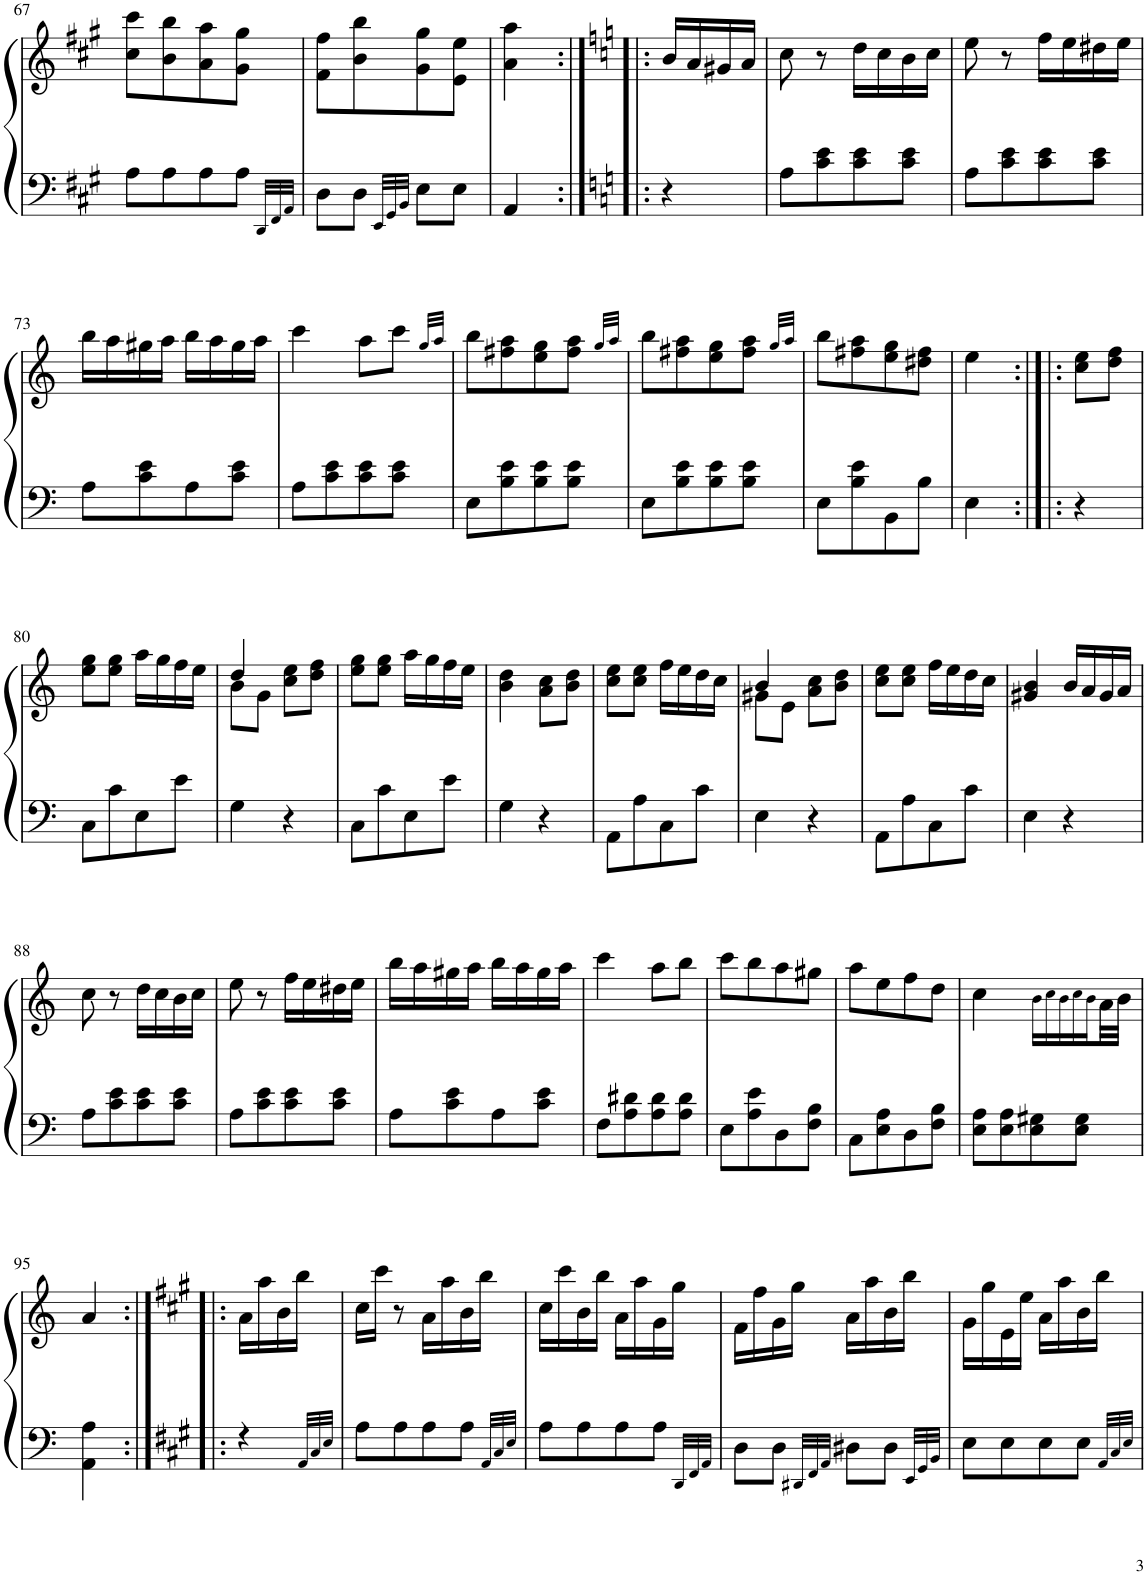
**kern	**kern
*part1	*part1
*staff2	*staff1
*I"Piano	*
*I'Pno	*
!!LO:PB:g=z
*clefF4	*clefG2
*k[f#c#g#]	*k[f#c#g#]
*M2/4	*M2/4
=67	=67
*^	*
8A\L	4..ryy	8cc#\ 8ccc#\L
8A\	.	8b\ 8bb\
8A\	.	8a\ 8aa\
8A\J	.	8g#\ 8gg#\J
*	*Xtuplet	*
.	48DD!/LLL	.
.	48FF#!/	.
.	48AA!/JJJ	.
=68	=68	=68
8D\L	8.ryy	8f#\ 8ff#\L
8D\J	.	8b\ 8bb\
.	48EE!/LLL	.
.	48GG#!/	.
.	48BB!/JJJ	.
8E\L	4ryy	8g#\ 8gg#\
8E\J	.	8e\ 8ee\J
*v	*v	*
=69	=69
4AA/	4a\ 4aa\
=70:|!|:	=70:|!|:
*k[]	*k[]
4r	16b/LL
.	16a/
.	16g#X/
.	16a/JJ
=71	=71
8A\L	8cc\
8c\ 8e\	8r
8c\ 8e\	16dd\LL
.	16cc\
8c\ 8e\J	16b\
.	16cc\JJ
=72	=72
8A\L	8ee\
8c\ 8e\	8r
8c\ 8e\	16ff\LL
.	16ee\
8c\ 8e\J	16dd#X\
.	16ee\JJ
!!LO:LB:g=z
=73	=73
8A\L	16bb\LL
.	16aa\
8c\ 8e\	16gg#X\
.	16aa\JJ
8A\	16bb\LL
.	16aa\
8c\ 8e\J	16gg#\
.	16aa\JJ
=74	=74
*	*^
8A\L	4ccc\	4..ryy
8c\ 8e\	.	.
8c\ 8e\	8aa\L	.
8c\ 8e\J	8ccc\J	.
*	*	*Xtuplet
.	.	48.ryy
.	.	96.gg!/LLL
.	.	96.aa!/JJJ
=75	=75	=75
8E\L	8bb\L	4..ryy
8B\ 8e\	8ff#X\ 8aa\	.
8B\ 8e\	8ee\ 8gg\	.
8B\ 8e\J	8ff#\ 8aa\J	.
.	.	48.ryy
.	.	96.gg!/LLL
.	.	96.aa!/JJJ
=76	=76	=76
8E\L	8bb\L	4..ryy
8B\ 8e\	8ff#X\ 8aa\	.
8B\ 8e\	8ee\ 8gg\	.
8B\ 8e\J	8ff#\ 8aa\J	.
.	.	48.ryy
.	.	96.gg!/LLL
.	.	96.aa!/JJJ
*	*v	*v
=77	=77
8E\L	8bb\L
8B\ 8e\	8ff#X\ 8aa\
8BB\	8ee\ 8gg\
8B\J	8dd#X\ 8ff#\J
=78	=78
4E\	4ee\
=79:|!|:	=79:|!|:
4r	8cc\ 8ee\L
.	8dd\ 8ff\J
!!LO:LB:g=z
=80	=80
8C\L	8ee\ 8gg\L
8c\	8ee\ 8gg\J
8E\	16aa\LL
.	16gg\
8e\J	16ff\
.	16ee\JJ
=81	=81
*	*^
4G\	4dd/	8b\L
.	.	8g\J
4r	8cc\ 8ee\L	4ryy
.	8dd\ 8ff\J	.
*	*v	*v
=82	=82
8C\L	8ee\ 8gg\L
8c\	8ee\ 8gg\J
8E\	16aa\LL
.	16gg\
8e\J	16ff\
.	16ee\JJ
=83	=83
4G\	4b\ 4dd\
4r	8a\ 8cc\L
.	8b\ 8dd\J
=84	=84
8AA\L	8cc\ 8ee\L
8A\	8cc\ 8ee\J
8C\	16ff\LL
.	16ee\
8c\J	16dd\
.	16cc\JJ
=85	=85
*	*^
4E\	4b/	8g#X\L
.	.	8e\J
4r	8a\ 8cc\L	4ryy
.	8b\ 8dd\J	.
*	*v	*v
=86	=86
8AA\L	8cc\ 8ee\L
8A\	8cc\ 8ee\J
8C\	16ff\LL
.	16ee\
8c\J	16dd\
.	16cc\JJ
=87	=87
4E\	4g#X/ 4b/
4r	16b/LL
.	16a/
.	16g#/
.	16a/JJ
!!LO:LB:g=z
=88	=88
8A\L	8cc\
8c\ 8e\	8r
8c\ 8e\	16dd\LL
.	16cc\
8c\ 8e\J	16b\
.	16cc\JJ
=89	=89
8A\L	8ee\
8c\ 8e\	8r
8c\ 8e\	16ff\LL
.	16ee\
8c\ 8e\J	16dd#X\
.	16ee\JJ
=90	=90
8A\L	16bb\LL
.	16aa\
8c\ 8e\	16gg#X\
.	16aa\JJ
8A\	16bb\LL
.	16aa\
8c\ 8e\J	16gg#\
.	16aa\JJ
=91	=91
8F\L	4ccc\
8A\ 8d#X\	.
8A\ 8d#\	8aa\L
8A\ 8d#\J	8bb\J
=92	=92
8E\L	8ccc\L
8A\ 8e\	8bb\
8D\	8aa\
8F\ 8B\J	8gg#X\J
=93	=93
8C\L	8aa\L
8E\ 8A\	8ee\
8D\	8ff\
8F\ 8B\J	8dd\J
=94	=94
8E\ 8A\L	4cc\
8E\ 8A\	.
8E\ 8G#X\	80%3b!\LL
.	80%3cc!\
.	80%3b!\
.	80%3cc!\
8E\ 8G#\J	.
.	80%3b!\
.	32a\L
.	32b\JJJ
!!LO:LB:g=z
=95	=95
4AA\ 4A\	4a/
=96:|!|:	=96:|!|:
*k[f#c#g#]	*k[f#c#g#]
*^	*
4r	8.ryy	16a\LL
.	.	16aa\
.	.	16b\
.	48AA!/LLL	16bb\JJ
.	48C#!/	.
.	48E!/JJJ	.
=97	=97	=97
8A\L	4..ryy	16cc#\LL
.	.	16ccc#\JJ
8A\	.	8r
8A\	.	16a\LL
.	.	16aa\
8A\J	.	16b\
.	48AA!/LLL	16bb\JJ
.	48C#!/	.
.	48E!/JJJ	.
=98	=98	=98
8A\L	4..ryy	16cc#\LL
.	.	16ccc#\
8A\	.	16b\
.	.	16bb\JJ
8A\	.	16a\LL
.	.	16aa\
8A\J	.	16g#\
.	48DD!/LLL	16gg#\JJ
.	48FF#!/	.
.	48AA!/JJJ	.
=99	=99	=99
8D\L	8.ryy	16f#\LL
.	.	16ff#\
8D\J	.	16g#\
.	48DD#X!/LLL	16gg#\JJ
.	48FF#!/	.
.	48AA!/JJJ	.
8D#X\L	8.ryy	16a\LL
.	.	16aa\
8D#\J	.	16b\
.	48EE!/LLL	16bb\JJ
.	48GG#!/	.
.	48BB!/JJJ	.
=100	=100	=100
8E\L	4..ryy	16g#\LL
.	.	16gg#\
8E\	.	16e\
.	.	16ee\JJ
8E\	.	16a\LL
.	.	16aa\
8E\J	.	16b\
.	48AA!/LLL	16bb\JJ
.	48C#!/	.
.	48E!/JJJ	.
*v	*v	*
=	=
*-	*-
